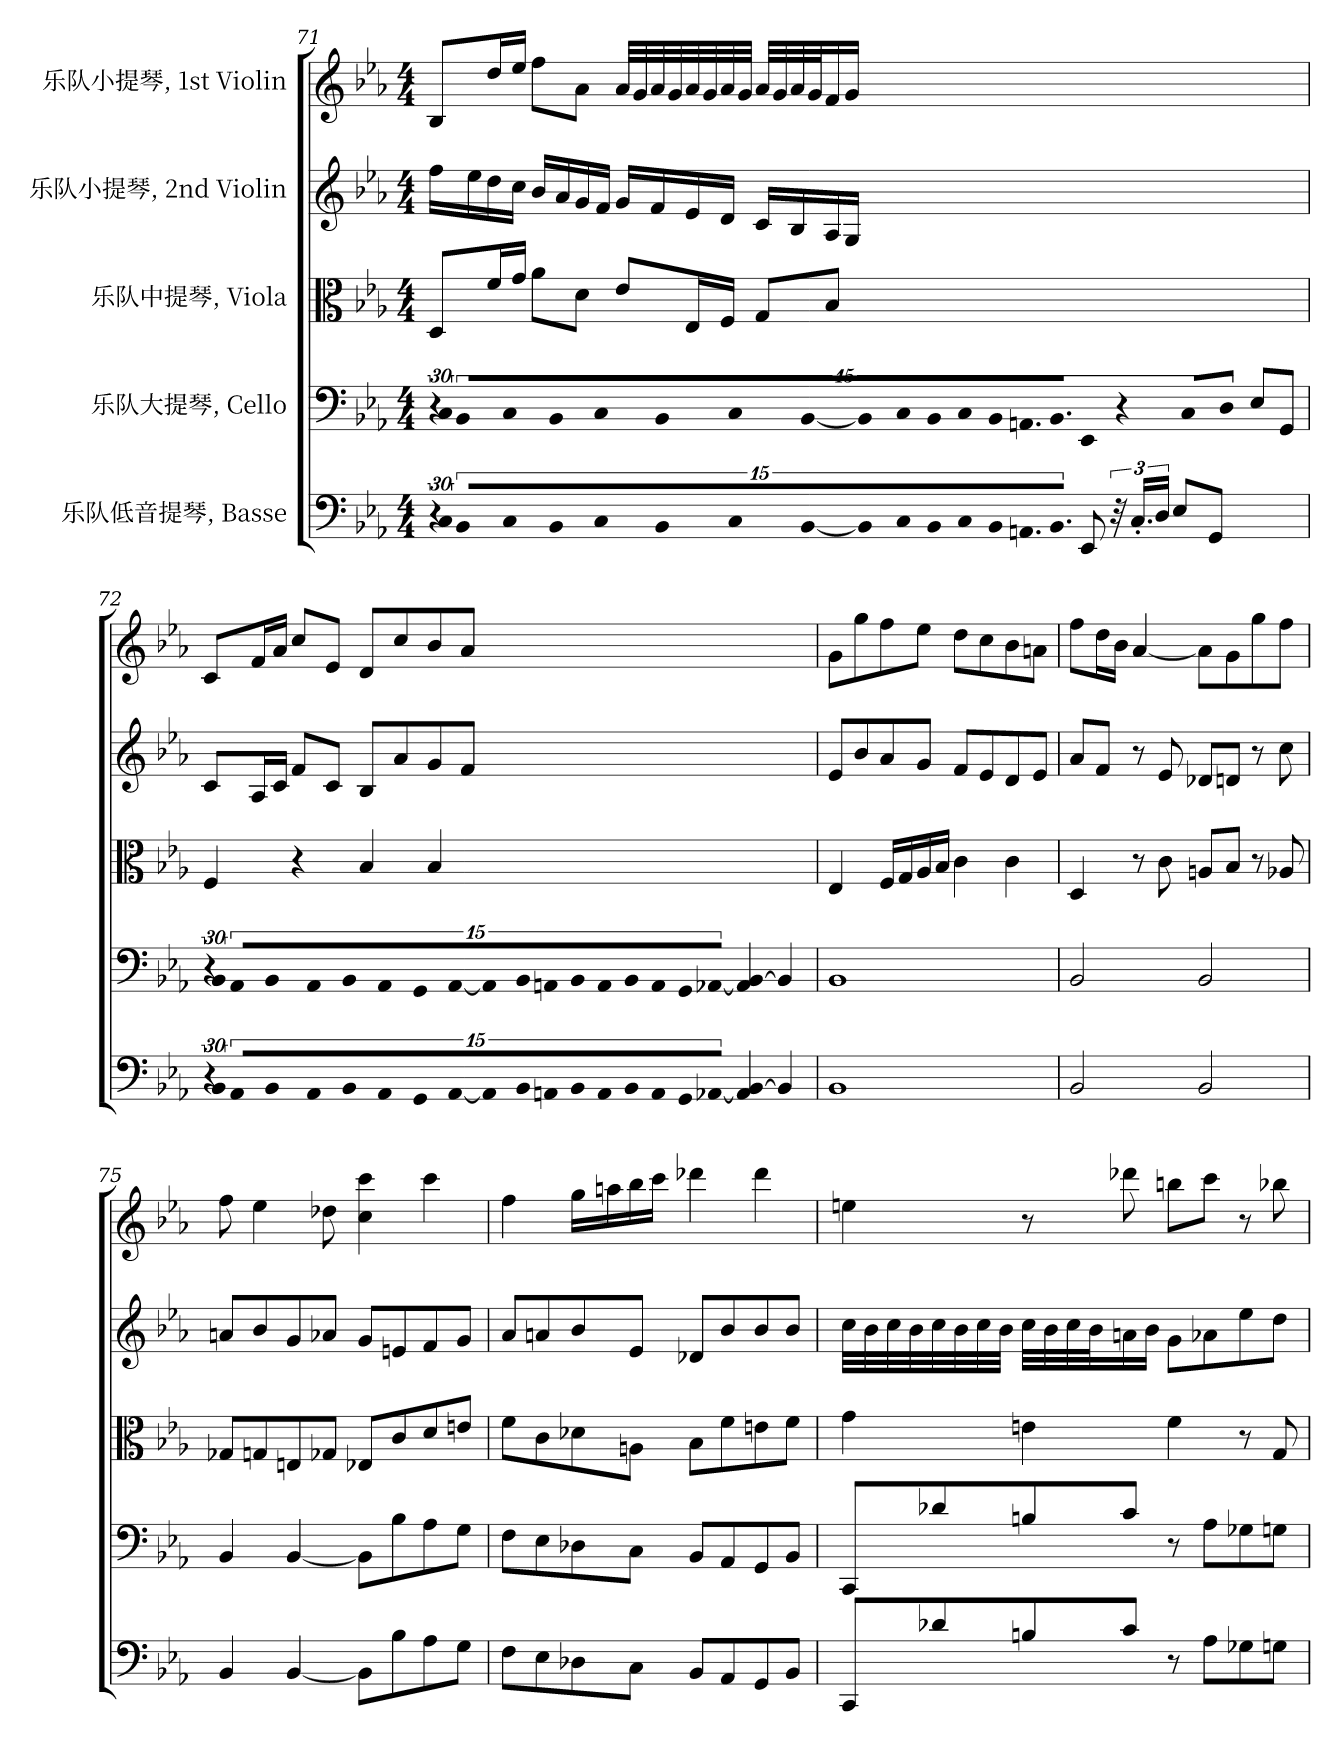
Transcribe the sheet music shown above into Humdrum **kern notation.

**kern	**kern	**kern	**kern	**kern
*part5	*part4	*part3	*part2	*part1
*staff5	*staff4	*staff3	*staff2	*staff1
*I"乐队低音提琴, Basse	*I"乐队大提琴, Cello	*I"乐队中提琴, Viola	*I"乐队小提琴, 2nd Violin	*I"乐队小提琴, 1st Violin
!!LO:PB:g=z
*clefF4	*clefF4	*clefC3	*clefG2	*clefG2
*ITrd7c12	*	*	*	*
*k[b-e-a-]	*k[b-e-a-]	*k[b-e-a-]	*k[b-e-a-]	*k[b-e-a-]
*M4/4	*M4/4	*M4/4	*M4/4	*M4/4
*MM106	*MM106	*MM106	*MM106	*MM106
=71	=71	=71	=71	=71
!LO:N:vis=64	!LO:N:vis=64	!	!	!
960%17r	960%17r	8D/L	16ff\LL	8B-/L
!LO:N:vis=256%9	!LO:N:vis=256%9	!	!	!
960%17CC/	960%17C/	.	.	.
1920ryy	1920ryy	.	.	.
!LO:N:vis=32	!LO:N:vis=32	!	!	!
640%23BBB-/LLL	640%23BB-/LLL	.	.	.
.	.	.	16ee-\	.
!LO:N:vis=32	!LO:N:vis=32	!	!	!
640%23CC/	640%23C/	.	.	.
!LO:N:vis=32	!LO:N:vis=32	!	!	!
640%23BBB-/	640%23BB-/	.	.	.
.	.	16f/L	16dd\	16dd/L
!LO:N:vis=256%9	!LO:N:vis=256%9	!	!	!
960%17CC/K	960%17C/K	.	.	.
!LO:N:vis=32	!LO:N:vis=32	!	!	!
640%23BBB-/	640%23BB-/	.	.	.
.	.	16g/JJ	16cc\JJ	16ee-/JJ
!LO:N:vis=32	!LO:N:vis=32	!	!	!
640%23CC/	640%23C/	.	.	.
!LO:N:vis=256%9	!LO:N:vis=256%9	!	!	!
[960%17BBB-/L	[960%17BB-/L	.	.	.
*	*	*	*	*MM114
.	.	8a-\L	16b-/LL	8ff\L
*Xbrackettup	*	*	*	*
!LO:N:vis=256%9	!	!	!	!
*	*Xbrackettup	*	*	*
!	!LO:N:vis=256%9	!	!	!
960%17BBB-/]	960%17BB-/]	.	.	.
!LO:N:vis=256%9	!LO:N:vis=256%9	!	!	!
960%17CC/J	960%17C/J	.	.	.
!LO:N:vis=32	!LO:N:vis=32	!	!	!
640%23BBB-/	640%23BB-/	.	.	.
.	.	.	16a-/	.
!LO:N:vis=32	!LO:N:vis=32	!	!	!
640%23CC/	640%23C/	.	.	.
!LO:N:vis=32	!LO:N:vis=32	!	!	!
640%23BBB-/	640%23BB-/	.	.	.
.	.	8d\J	16g/	8a-\J
!LO:N:vis=32.	!LO:N:vis=32.	!	!	!
1920%103AAAn/	1920%103AAn/	.	.	.
.	.	.	16f/JJ	.
!LO:N:vis=32.	!LO:N:vis=32.	!	!	!
1920%103BBB-/JJJ	1920%103BB-/JJJ	.	.	.
*	*	*	*	*MM108
.	.	8e-/L	16g/LL	32a-/LLL
*	*brackettup	*	*	*
8EEE-/	10EE-/	.	.	.
.	.	.	.	32g/
.	.	.	16f/	32a-/
.	.	.	.	32g/
.	20r	.	.	.
.	.	16E-/L	16e-/	32a-/
*brackettup	*	*	*	*
48r	.	.	.	.
24.CC'/LL	.	.	.	.
.	20C/LL	.	.	.
.	.	.	.	32g/
.	.	16F/JJ	16d/JJ	32a-/
.	20D/JJ	.	.	.
24DD/JJ	.	.	.	.
.	.	.	.	32g/JJJ
*	*	*	*	*MM114
.	.	8G/L	16c/LL	32a-/LLL
8EE-/L	8E-/L	.	.	.
.	.	.	.	32g/
.	.	.	16B-/	32a-/
.	.	.	.	32g/J
.	.	8B-/J	16A-/	16f/
8GGG/J	8GG/J	.	.	.
.	.	.	16G/JJ	16g/JJ
.	.	640ryy	640ryy	640ryy
!!LO:LB:g=z
=72	=72	=72	=72	=72
*	*	*	*	*MM106
!LO:N:vis=64	!LO:N:vis=64	!	!	!
960%17r	960%17r	4F/	8c/L	8c/L
!LO:N:vis=256%9	!LO:N:vis=256%9	!	!	!
960%17BBB-/	960%17BB-/	.	.	.
1920ryy	1920ryy	.	.	.
!LO:N:vis=32	!LO:N:vis=32	!	!	!
640%23AAA-/LLL	640%23AA-/LLL	.	.	.
!LO:N:vis=32	!LO:N:vis=32	!	!	!
640%23BBB-/	640%23BB-/	.	.	.
!LO:N:vis=32	!LO:N:vis=32	!	!	!
640%23AAA-/	640%23AA-/	.	.	.
.	.	.	16A-/L	16f/L
!LO:N:vis=256%9	!LO:N:vis=256%9	!	!	!
960%17BBB-/K	960%17BB-/K	.	.	.
!LO:N:vis=32	!LO:N:vis=32	!	!	!
640%23AAA-/	640%23AA-/	.	.	.
.	.	.	16c/JJ	16a-/JJ
!LO:N:vis=32	!LO:N:vis=32	!	!	!
640%23GGG/	640%23GG/	.	.	.
!LO:N:vis=256%9	!LO:N:vis=256%9	!	!	!
[960%17AAA-/L	[960%17AA-/L	.	.	.
*	*	*	*	*MM114
.	.	4r	8f/L	8cc/L
*Xbrackettup	*	*	*	*
!LO:N:vis=256%9	!	!	!	!
*	*Xbrackettup	*	*	*
!	!LO:N:vis=256%9	!	!	!
960%17AAA-/]	960%17AA-/]	.	.	.
!LO:N:vis=256%9	!LO:N:vis=256%9	!	!	!
960%17BBB-/J	960%17BB-/J	.	.	.
!LO:N:vis=32	!LO:N:vis=32	!	!	!
640%23AAAn/	640%23AAn/	.	.	.
!LO:N:vis=32	!LO:N:vis=32	!	!	!
640%23BBB-/	640%23BB-/	.	.	.
!LO:N:vis=32	!LO:N:vis=32	!	!	!
640%23AAA/	640%23AA/	.	.	.
.	.	.	8c/J	8e-/J
!LO:N:vis=256%9	!LO:N:vis=256%9	!	!	!
960%17BBB-/K	960%17BB-/K	.	.	.
!LO:N:vis=32	!LO:N:vis=32	!	!	!
640%23AAA/	640%23AA/	.	.	.
!LO:N:vis=32	!LO:N:vis=32	!	!	!
640%23GGG/	640%23GG/	.	.	.
!LO:N:vis=256%9	!LO:N:vis=256%9	!	!	!
[960%17AAA-X/JJJk	[960%17AA-X/JJJk	.	.	.
*	*	*	*	*MM108
.	.	4B-/	8B-/L	8d/L
4AAA-/] [4BBB-/	4AA-/] [4BB-/	.	.	.
.	.	.	8a-/	8cc/
*	*	*	*	*MM114
.	.	4B-/	8g/	8b-/
4BBB-/]	4BB-/]	.	.	.
.	.	.	8f/J	8a-/J
.	.	640ryy	640ryy	640ryy
=73	=73	=73	=73	=73
*	*	*	*	*MM106
1BBB-	1BB-	4E-/	8e-/L	8g\L
.	.	.	8b-/	8gg\
*	*	*	*	*MM114
.	.	16F/LL	8a-/	8ff\
.	.	16G/	.	.
.	.	16A-/	8g/J	8ee-\J
.	.	16B-/JJ	.	.
*	*	*	*	*MM108
.	.	4c\	8f/L	8dd\L
.	.	.	8e-/	8cc\
*	*	*	*	*MM114
.	.	4c\	8d/	8b-\
.	.	.	8e-/J	8an\J
!!LO:PB:g=z
=74	=74	=74	=74	=74
*	*	*	*	*MM106
2BBB-/	2BB-/	4D/	8a-/L	8ff\L
.	.	.	8f/J	16dd\L
.	.	.	.	16b-\JJ
*	*	*	*	*MM114
.	.	8r	8r	[4a-/
.	.	8c\	8e-/	.
*	*	*	*	*MM108
2BBB-/	2BB-/	8An/L	8d-X/L	8a-\L]
.	.	8B-/J	8dn/J	8g\
*	*	*	*	*MM114
.	.	8r	8r	8gg\
.	.	8A-X/	8cc\	8ff\J
=75	=75	=75	=75	=75
*	*	*	*	*MM106
4BBB-/	4BB-/	8G-X/L	8an/L	8ff\
.	.	8Gn/	8b-/	4ee-\
[4BBB-/	[4BB-/	8En/	8g/	.
.	.	8G-X/J	8a-X/J	8dd-X\
*	*	*	*	*MM108
8BBB-\L]	8BB-\L]	8E-X/L	8g/L	4cc\ 4ccc\
8BB-\	8B-\	8c/	8en/	.
*	*	*	*	*MM114
8AA-\	8A-\	8d/	8f/	4ccc\
8GG\J	8G\J	8en/J	8g/J	.
=76	=76	=76	=76	=76
*	*	*	*	*MM106
8FF\L	8F\L	8f\L	8a-/L	4ff\
8EE-\	8E-\	8c\	8an/	.
*	*	*	*	*MM114
8DD-X\	8D-X\	8d-X\	8b-/	16gg\LL
.	.	.	.	16aan\
8CC\J	8C\J	8An\J	8e-/J	16bb-\
.	.	.	.	16ccc\JJ
*	*	*	*	*MM108
8BBB-/L	8BB-/L	8B-\L	8d-X/L	4ddd-X\
8AAA-/	8AA-/	8f\	8b-/	.
*	*	*	*	*MM114
8GGG/	8GG/	8en\	8b-/	4ddd-\
8BBB-/J	8BB-/J	8f\J	8b-/J	.
!!LO:LB:g=z
=77	=77	=77	=77	=77
*	*	*	*	*MM106
8CCC/L	8CC/L	4g\	32cc\LLL	4een\
.	.	.	32b-\	.
.	.	.	32cc\	.
.	.	.	32b-\	.
8D-X/	8d-X/	.	32cc\	.
.	.	.	32b-\	.
.	.	.	32cc\	.
.	.	.	32b-\JJJ	.
*	*	*	*	*MM114
8BBn/	8Bn/	4en\	32cc\LLL	8r
.	.	.	32b-\	.
.	.	.	32cc\	.
.	.	.	32b-\J	.
8C/J	8c/J	.	16an\	8ddd-X\
.	.	.	16b-\JJ	.
*	*	*	*	*MM108
8r	8r	4f\	8g\L	8bbn\L
8AA-\L	8A-\L	.	8a-X\	8ccc\J
*	*	*	*	*MM114
8GG-X\	8G-X\	8r	8ee-\	8r
8GGn\J	8Gn\J	8G/	8dd\J	8bb-X\
=	=	=	=	=
*-	*-	*-	*-	*-
